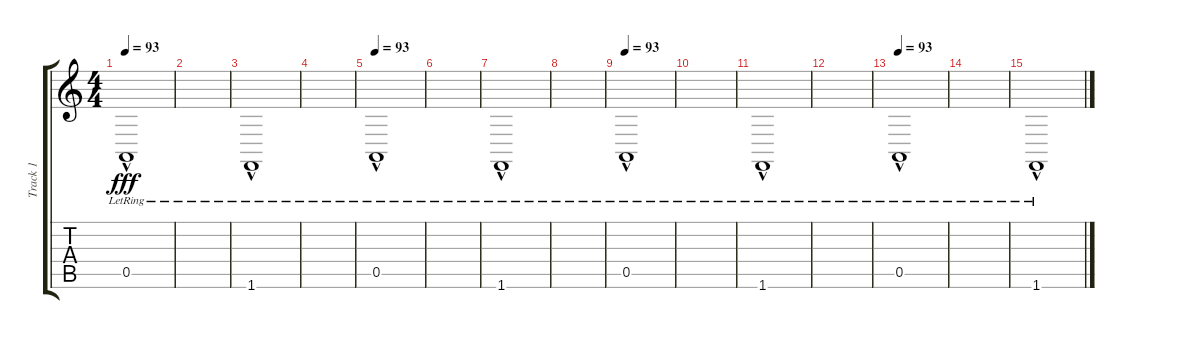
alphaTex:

\track ("Track 1" "Track 1") {instrument harpsichord}
\staff {score tabs}
\tuning (E4 B3 G3 D3 A2 E2) {hide}
\ts (4 4)
\tempo 93
\clef g2
\ks c
0.5{hac lr}.1{dy fff} |
|
1.6{hac lr}.1 |
|
\tempo 93
0.5{hac lr}.1 |
|
1.6{hac lr}.1 |
|
\tempo 93
0.5{hac lr}.1 |
|
1.6{hac lr}.1 |
|
\tempo 93
0.5{hac lr}.1 |
|
1.6{hac lr}.1
